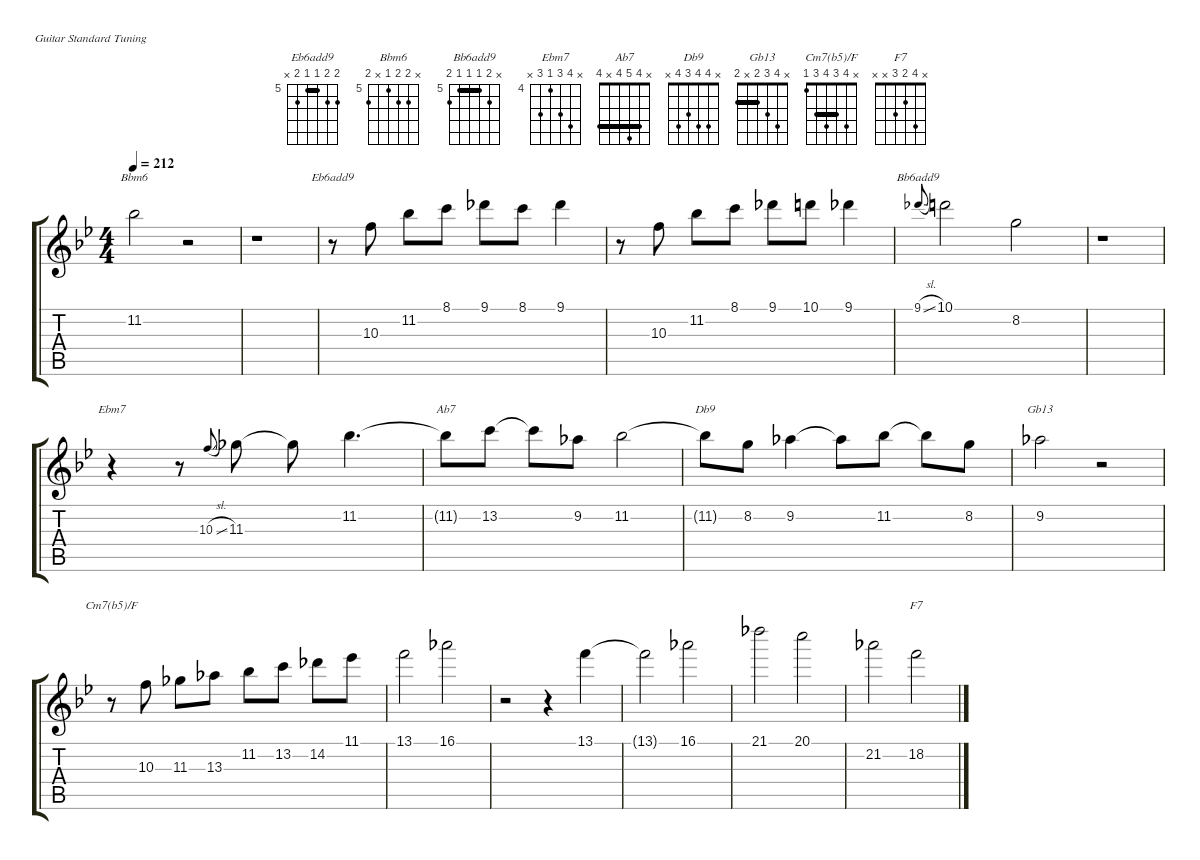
\defaultSystemsLayout 4
\hideDynamics
\bracketExtendMode groupsimilarinstruments
\singleTrackTrackNamePolicy hidden
\multiTrackTrackNamePolicy allsystems
\firstSystemTrackNameMode fullname
\otherSystemsTrackNameMode fullname
\firstSystemTrackNameOrientation horizontal
\otherSystemsTrackNameOrientation horizontal
\defaultBarNumberDisplay Hide
\track ("lead melody" "E-Gt") {instrument electricguitarclean}
\staff {score tabs}
\tuning (E4 B3 G3 D3 A2 E2)
\chord ("Eb6add9" 6 6 5 5 6 x) {firstfret 5 barre 5}
\chord ("Bbm6" x 6 6 5 x 6) {firstfret 5}
\chord ("Bb6add9" x 6 5 5 5 6) {firstfret 5 barre (5 5)}
\chord ("Ebm7" x 7 6 4 6 x) {firstfret 4}
\chord ("Ab7" x 4 5 4 x 4) {barre (4 4)}
\chord ("Db9" x 4 4 3 4 x)
\chord ("Gb13" x 4 3 2 x 2) {barre 2}
\chord ("Cm7(b5)/F" x 4 3 4 3 1) {barre 3}
\chord ("F7" x 4 2 3 x x)
\ts (4 4)
\tempo 212
\clef g2
\ks bb
11.2.2{ch "Bbm6" dy mf} r.2 |
r.1 |
r.8{ch "Eb6add9"} 10.3.8 11.2.8 8.1.8 9.1.8 8.1.8 9.1.4 |
r.8 10.3.8 11.2.8 8.1.8 9.1.8 10.1.8 9.1.4 |
9.1{sl}.8{ch "Bb6add9" gr onbeat} 10.1.2 8.2.2 |
r.1 |
r.4{ch "Ebm7"} r.8 10.3{sl}.8{gr onbeat} 11.3.8 11.3{t}.8 11.2.4{d} |
11.2{t}.8{ch "Ab7"} 13.2.8 13.2{t}.8 9.2.8 11.2.2 |
11.2{t}.8{ch "Db9"} 8.2.8 9.2.4 9.2{t}.8 11.2.8 11.2{t}.8 8.2.8 |
9.2.2{ch "Gb13"} r.2 |
r.8{ch "Cm7(b5)/F"} 10.3.8 11.3.8 13.3.8 11.2.8 13.2.8 14.2.8 11.1.8 |
13.1.2 16.1.2 |
r.2 r.4 13.1.4 |
13.1{t}.2 16.1.2 |
21.1.2 20.1.2 |
21.2.2 18.2.2{ch "F7"}
